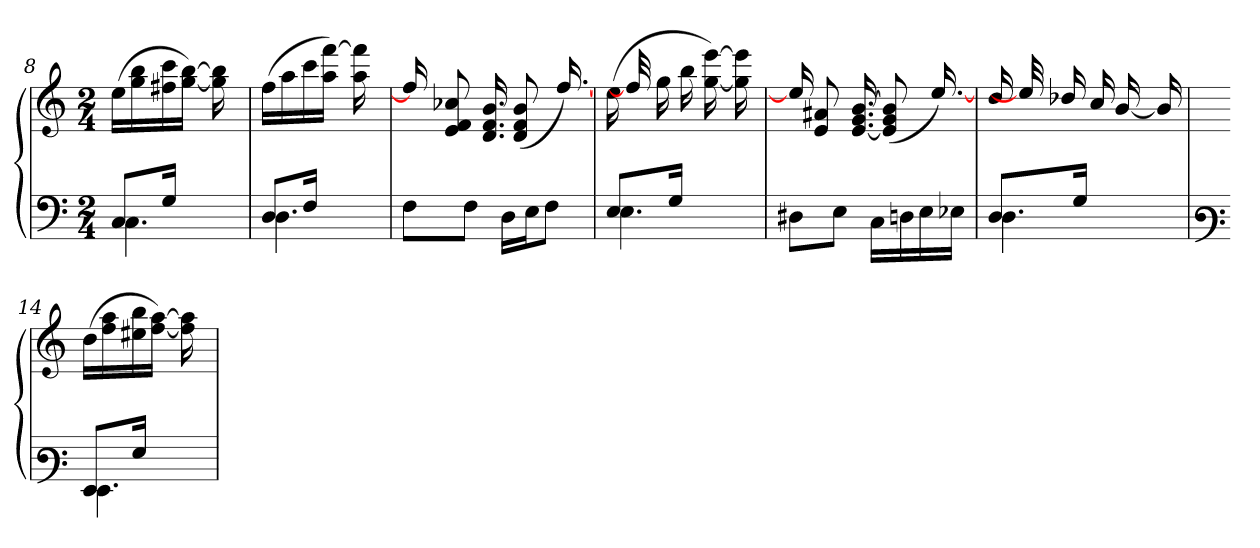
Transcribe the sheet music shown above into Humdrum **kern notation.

**kern	**kern
*part1	*part1
*staff2	*staff1
*clefF4	*clefG3
*M2/4	*M2/4
=8	=8
*^	*
8C/L	4.C\	(>16cc\LL
.	.	16ee\ 16gg\
16G/Jk	.	16dd#X\ 16aa\
8.ryy	.	[<16ee\ [>16gg\JJ)
.	.	16ee\] 16gg\]LL
.	.	16ryy
!!LO:LB:g=z
=9	=9	=9
8D/L	4.D\	(>16dd\LL
.	.	16ff\
16F/Jk	.	16aa\
8.ryy	.	16ff\ [>16ddd\JJ)
.	.	16ff\ 16ddd\]LL
.	.	16ryy
*v	*v	*
=10	=10
8F\L	16dd/KL]
.	8c/ 8d/ 8a-X/
8F\J	.
.	16.B/ 16.d/ 16.g/Jk
16D\LL	.
.	(>8B/ 8d/ 8g/L
16E\J	.
8F\J	.
.	[16.dd/J)
=11	=11
*^	*
8E/L	4.E\	(>16cc\LL
.	.	32dd/J]
.	.	16ee\
16G/Jk	.	.
.	.	16gg\
8.ryy	.	.
.	.	[<16ee\ [>16ccc\JJ)
.	.	16ee\] 16ccc\]LL
.	.	32ryy
*v	*v	*
=12	=12
8D#X\L	16cc/KL]
.	8c/ 8f#X/
8E\J	.
.	[<16.c/ 16.e/ [>16.g/Jk
16C\LL	.
.	(>8c/] 8e/ 8g/]L
16Dn\	.
16E\	.
.	[16.cc/J)
16E-X\JJ	.
=13	=13
*^	*
8D/L	4.D\	16b/LL
.	.	32cc/J]
.	.	16b-X/
16G/Jk	.	.
.	.	16a/
8.ryy	.	.
.	.	[<16g/JJ
.	.	16g/LL]
.	.	32ryy
!!LO:LB:g=z
=14	=14	=14
*clefF3	*	*
8GG/L	4.GG\	(>16b\LL
.	.	16dd\ 16ff\
16G/Jk	.	16cc#X\ 16gg\
8.ryy	.	[<16dd\ [>16ff\JJ)
.	.	16dd\] 16ff\]LL
.	.	16ryy
*v	*v	*
=	=
*-	*-
